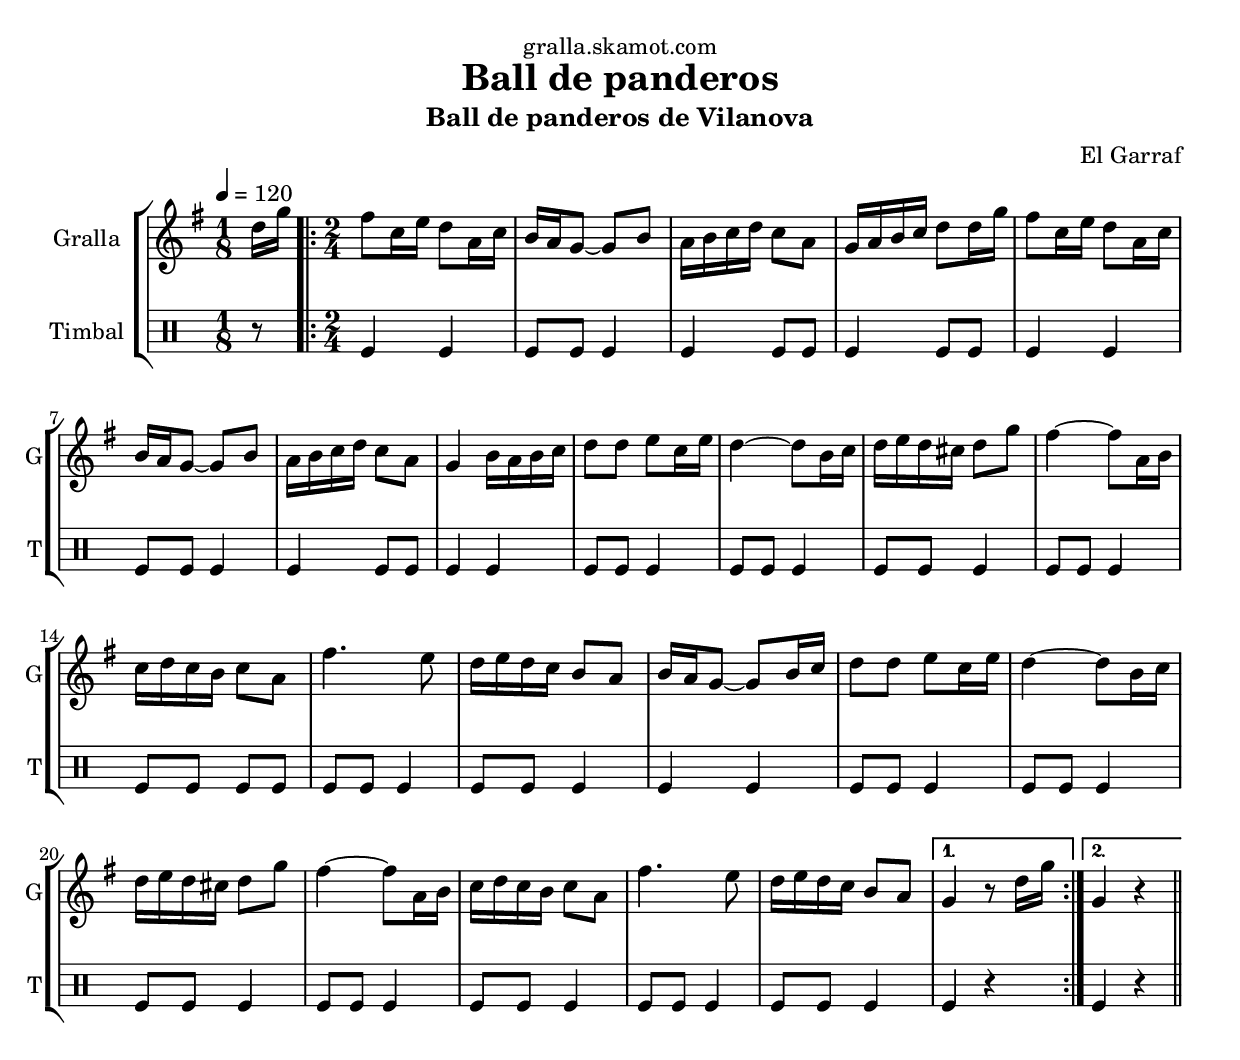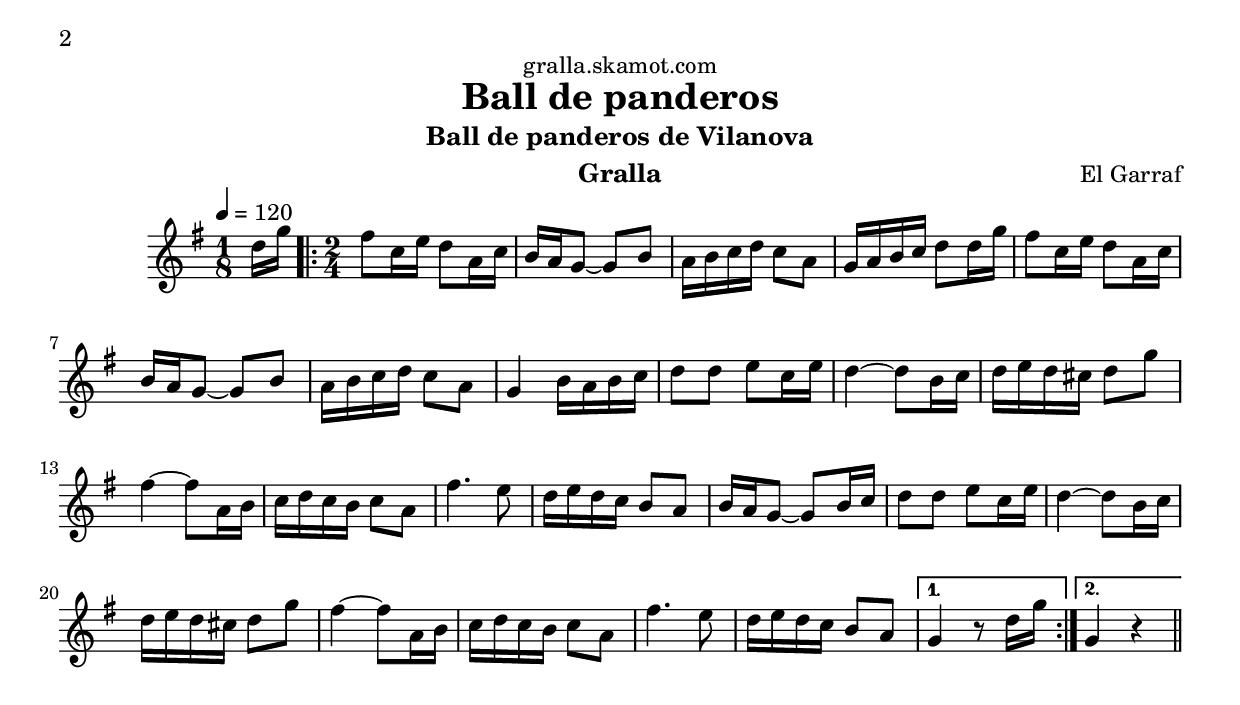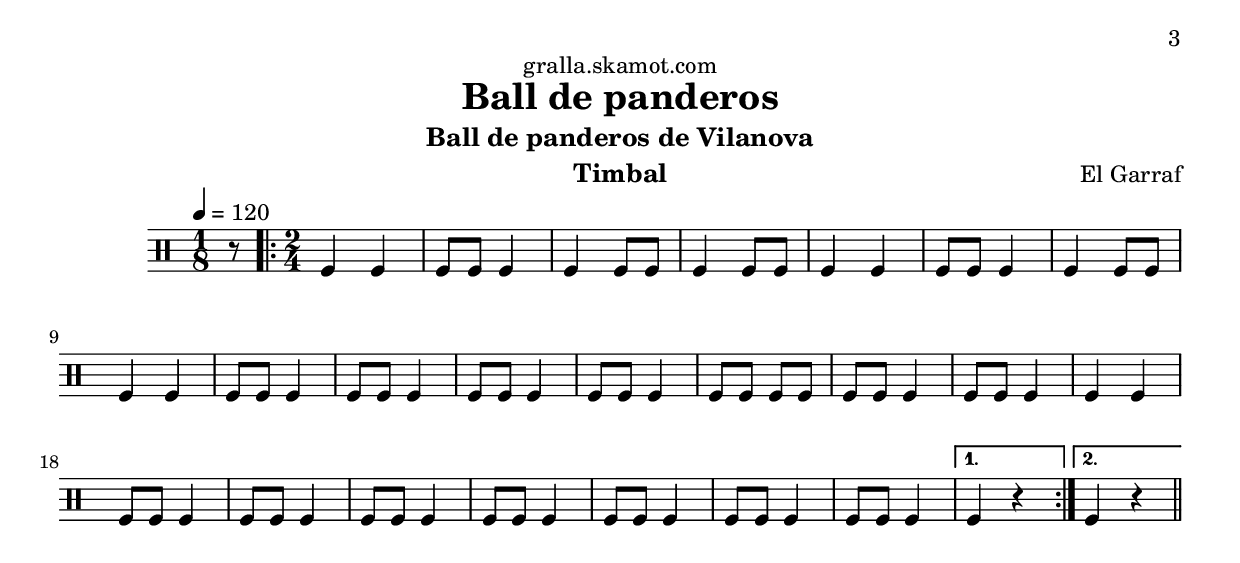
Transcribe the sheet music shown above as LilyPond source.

\version "2.16.2"

\header {
  dedication="gralla.skamot.com"
  title="Ball de panderos"
  subtitle="Ball de panderos de Vilanova"
  subsubtitle=""
  poet=""
  meter=""
  piece=""
  composer="El Garraf"
  arranger=""
  opus=""
  instrument=""
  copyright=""
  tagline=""
}

liniaroAa =
\relative d''
{
  \tempo 4=120
  \clef treble
  \key g \major
  \time 1/8
  d16 g  |
  \time 2/4   \repeat volta 2 { fis8 c16 e d8 a16 c  |
  b16 a g8 ~ g b  |
  a16 b c d c8 a  |
  %05
  g16 a b c d8 d16 g  |
  fis8 c16 e d8 a16 c  |
  b16 a g8 ~ g b  |
  a16 b c d c8 a  |
  g4 b16 a b c  |
  %10
  d8 d e c16 e  |
  d4 ~ d8 b16 c  |
  d16 e d cis d8 g  |
  fis4 ~ fis8 a,16 b  |
  c16 d c b c8 a  |
  %15
  fis'4. e8  |
  d16 e d c b8 a  |
  b16 a g8 ~ g b16 c  |
  d8 d e c16 e  |
  d4 ~ d8 b16 c  |
  %20
  d16 e d cis d8 g  |
  fis4 ~ fis8 a,16 b  |
  c16 d c b c8 a  |
  fis'4. e8  |
  d16 e d c b8 a }
  %25
  \alternative { { g4 r8 d'16 g }
  { g,4 r } } \bar "||"
}

liniaroAb =
\drummode
{
  \tempo 4=120
  \time 1/8
  r8  |
  \time 2/4   \repeat volta 2 { tomfl4 tomfl  |
  tomfl8 tomfl tomfl4  |
  tomfl4 tomfl8 tomfl  |
  %05
  tomfl4 tomfl8 tomfl  |
  tomfl4 tomfl  |
  tomfl8 tomfl tomfl4  |
  tomfl4 tomfl8 tomfl  |
  tomfl4 tomfl  |
  %10
  tomfl8 tomfl tomfl4  |
  tomfl8 tomfl tomfl4  |
  tomfl8 tomfl tomfl4  |
  tomfl8 tomfl tomfl4  |
  tomfl8 tomfl tomfl tomfl  |
  %15
  tomfl8 tomfl tomfl4  |
  tomfl8 tomfl tomfl4  |
  tomfl4 tomfl  |
  tomfl8 tomfl tomfl4  |
  tomfl8 tomfl tomfl4  |
  %20
  tomfl8 tomfl tomfl4  |
  tomfl8 tomfl tomfl4  |
  tomfl8 tomfl tomfl4  |
  tomfl8 tomfl tomfl4  |
  tomfl8 tomfl tomfl4 }
  %25
  \alternative { { tomfl4 r }
  { tomfl4 r } } \bar "||"
}

\bookpart {
  \score {
    \new StaffGroup {
      \override Score.RehearsalMark #'self-alignment-X = #LEFT
      <<
        \new Staff \with {instrumentName = #"Gralla" shortInstrumentName = #"G"} \liniaroAa
        \new DrumStaff \with {instrumentName = #"Timbal" shortInstrumentName = #"T"} \liniaroAb
      >>
    }
    \layout {}
  }
  \score { \unfoldRepeats
    \new StaffGroup {
      \override Score.RehearsalMark #'self-alignment-X = #LEFT
      <<
        \new Staff \with {instrumentName = #"Gralla" shortInstrumentName = #"G"} \liniaroAa
        \new DrumStaff \with {instrumentName = #"Timbal" shortInstrumentName = #"T"} \liniaroAb
      >>
    }
    \midi {
      \set Staff.midiInstrument = "oboe"
      \set DrumStaff.midiInstrument = "drums"
    }
  }
}

\bookpart {
  \header {instrument="Gralla"}
  \score {
    \new StaffGroup {
      \override Score.RehearsalMark #'self-alignment-X = #LEFT
      <<
        \new Staff \liniaroAa
      >>
    }
    \layout {}
  }
  \score { \unfoldRepeats
    \new StaffGroup {
      \override Score.RehearsalMark #'self-alignment-X = #LEFT
      <<
        \new Staff \liniaroAa
      >>
    }
    \midi {
      \set Staff.midiInstrument = "oboe"
      \set DrumStaff.midiInstrument = "drums"
    }
  }
}

\bookpart {
  \header {instrument="Timbal"}
  \score {
    \new StaffGroup {
      \override Score.RehearsalMark #'self-alignment-X = #LEFT
      <<
        \new DrumStaff \liniaroAb
      >>
    }
    \layout {}
  }
  \score { \unfoldRepeats
    \new StaffGroup {
      \override Score.RehearsalMark #'self-alignment-X = #LEFT
      <<
        \new DrumStaff \liniaroAb
      >>
    }
    \midi {
      \set Staff.midiInstrument = "oboe"
      \set DrumStaff.midiInstrument = "drums"
    }
  }
}

